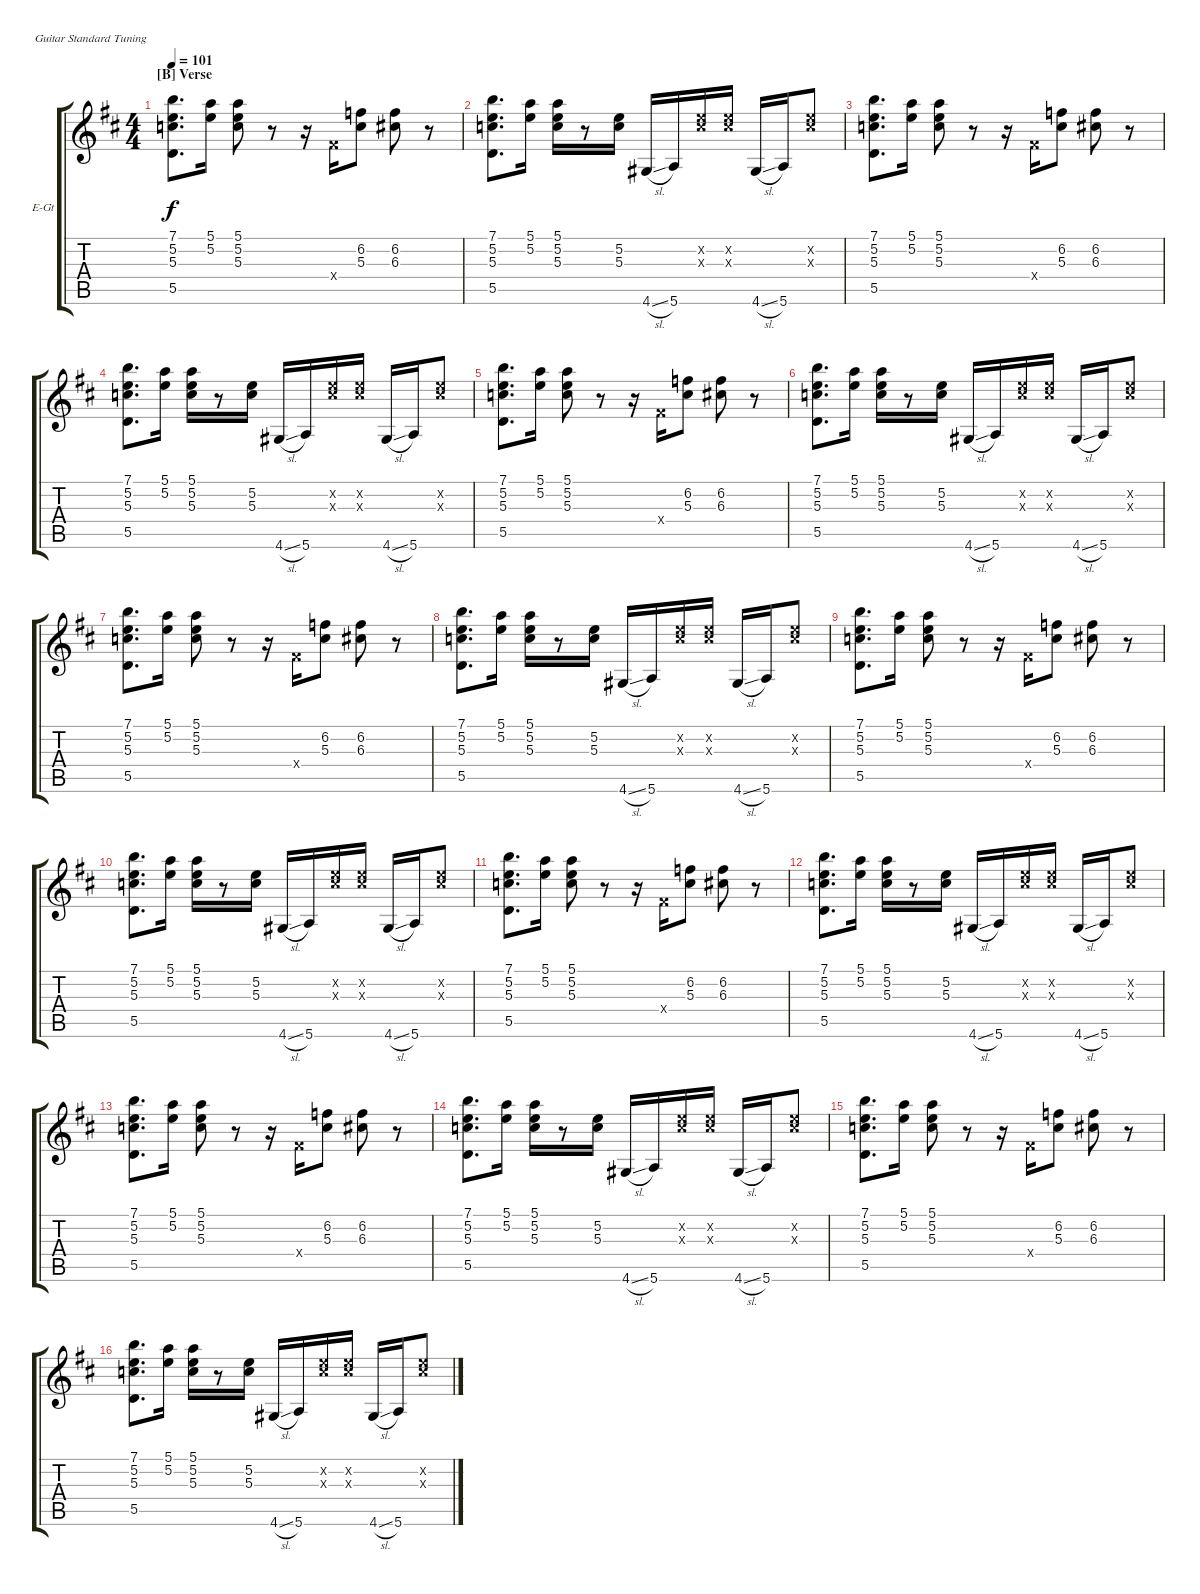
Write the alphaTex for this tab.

\bracketExtendMode groupsimilarinstruments
\firstSystemTrackNameOrientation horizontal
\otherSystemsTrackNameOrientation horizontal
\track ("Guitar 1" "E-Gt") {instrument electricguitarclean}
\staff {score tabs}
\tuning (E4 B3 G3 D3 A2 E2)
\ts (4 4)
\section ("B" "Verse")
\tempo 101
\clef g2
\ks d
(7.1 5.2 5.3 5.5).8{d dy f} (5.1 5.2).16 (5.1 5.2 5.3).8 r.8 r.16 4.4{x}.16 (6.2 5.3).8 (6.2 6.3).8 r.8 |
(7.1 5.2 5.3 5.5).8{d} (5.1 5.2).16 (5.1 5.2 5.3).16 r.8 (5.2 5.3).16 4.6{sl}.16 5.6.16 (5.2{x} 5.3{x}).16 (5.2{x} 5.3{x}).16 4.6{sl}.16 5.6.16 (5.2{x} 5.3{x}).8 |
(7.1 5.2 5.3 5.5).8{d} (5.1 5.2).16 (5.1 5.2 5.3).8 r.8 r.16 4.4{x}.16 (6.2 5.3).8 (6.2 6.3).8 r.8 |
(7.1 5.2 5.3 5.5).8{d} (5.1 5.2).16 (5.1 5.2 5.3).16 r.8 (5.2 5.3).16 4.6{sl}.16 5.6.16 (5.2{x} 5.3{x}).16 (5.2{x} 5.3{x}).16 4.6{sl}.16 5.6.16 (5.2{x} 5.3{x}).8 |
(7.1 5.2 5.3 5.5).8{d} (5.1 5.2).16 (5.1 5.2 5.3).8 r.8 r.16 4.4{x}.16 (6.2 5.3).8 (6.2 6.3).8 r.8 |
(7.1 5.2 5.3 5.5).8{d} (5.1 5.2).16 (5.1 5.2 5.3).16 r.8 (5.2 5.3).16 4.6{sl}.16 5.6.16 (5.2{x} 5.3{x}).16 (5.2{x} 5.3{x}).16 4.6{sl}.16 5.6.16 (5.2{x} 5.3{x}).8 |
(7.1 5.2 5.3 5.5).8{d} (5.1 5.2).16 (5.1 5.2 5.3).8 r.8 r.16 4.4{x}.16 (6.2 5.3).8 (6.2 6.3).8 r.8 |
(7.1 5.2 5.3 5.5).8{d} (5.1 5.2).16 (5.1 5.2 5.3).16 r.8 (5.2 5.3).16 4.6{sl}.16 5.6.16 (5.2{x} 5.3{x}).16 (5.2{x} 5.3{x}).16 4.6{sl}.16 5.6.16 (5.2{x} 5.3{x}).8 |
(7.1 5.2 5.3 5.5).8{d} (5.1 5.2).16 (5.1 5.2 5.3).8 r.8 r.16 4.4{x}.16 (6.2 5.3).8 (6.2 6.3).8 r.8 |
(7.1 5.2 5.3 5.5).8{d} (5.1 5.2).16 (5.1 5.2 5.3).16 r.8 (5.2 5.3).16 4.6{sl}.16 5.6.16 (5.2{x} 5.3{x}).16 (5.2{x} 5.3{x}).16 4.6{sl}.16 5.6.16 (5.2{x} 5.3{x}).8 |
(7.1 5.2 5.3 5.5).8{d} (5.1 5.2).16 (5.1 5.2 5.3).8 r.8 r.16 4.4{x}.16 (6.2 5.3).8 (6.2 6.3).8 r.8 |
(7.1 5.2 5.3 5.5).8{d} (5.1 5.2).16 (5.1 5.2 5.3).16 r.8 (5.2 5.3).16 4.6{sl}.16 5.6.16 (5.2{x} 5.3{x}).16 (5.2{x} 5.3{x}).16 4.6{sl}.16 5.6.16 (5.2{x} 5.3{x}).8 |
(7.1 5.2 5.3 5.5).8{d} (5.1 5.2).16 (5.1 5.2 5.3).8 r.8 r.16 4.4{x}.16 (6.2 5.3).8 (6.2 6.3).8 r.8 |
(7.1 5.2 5.3 5.5).8{d} (5.1 5.2).16 (5.1 5.2 5.3).16 r.8 (5.2 5.3).16 4.6{sl}.16 5.6.16 (5.2{x} 5.3{x}).16 (5.2{x} 5.3{x}).16 4.6{sl}.16 5.6.16 (5.2{x} 5.3{x}).8 |
(7.1 5.2 5.3 5.5).8{d} (5.1 5.2).16 (5.1 5.2 5.3).8 r.8 r.16 4.4{x}.16 (6.2 5.3).8 (6.2 6.3).8 r.8 |
(7.1 5.2 5.3 5.5).8{d} (5.1 5.2).16 (5.1 5.2 5.3).16 r.8 (5.2 5.3).16 4.6{sl}.16 5.6.16 (5.2{x} 5.3{x}).16 (5.2{x} 5.3{x}).16 4.6{sl}.16 5.6.16 (5.2{x} 5.3{x}).8
